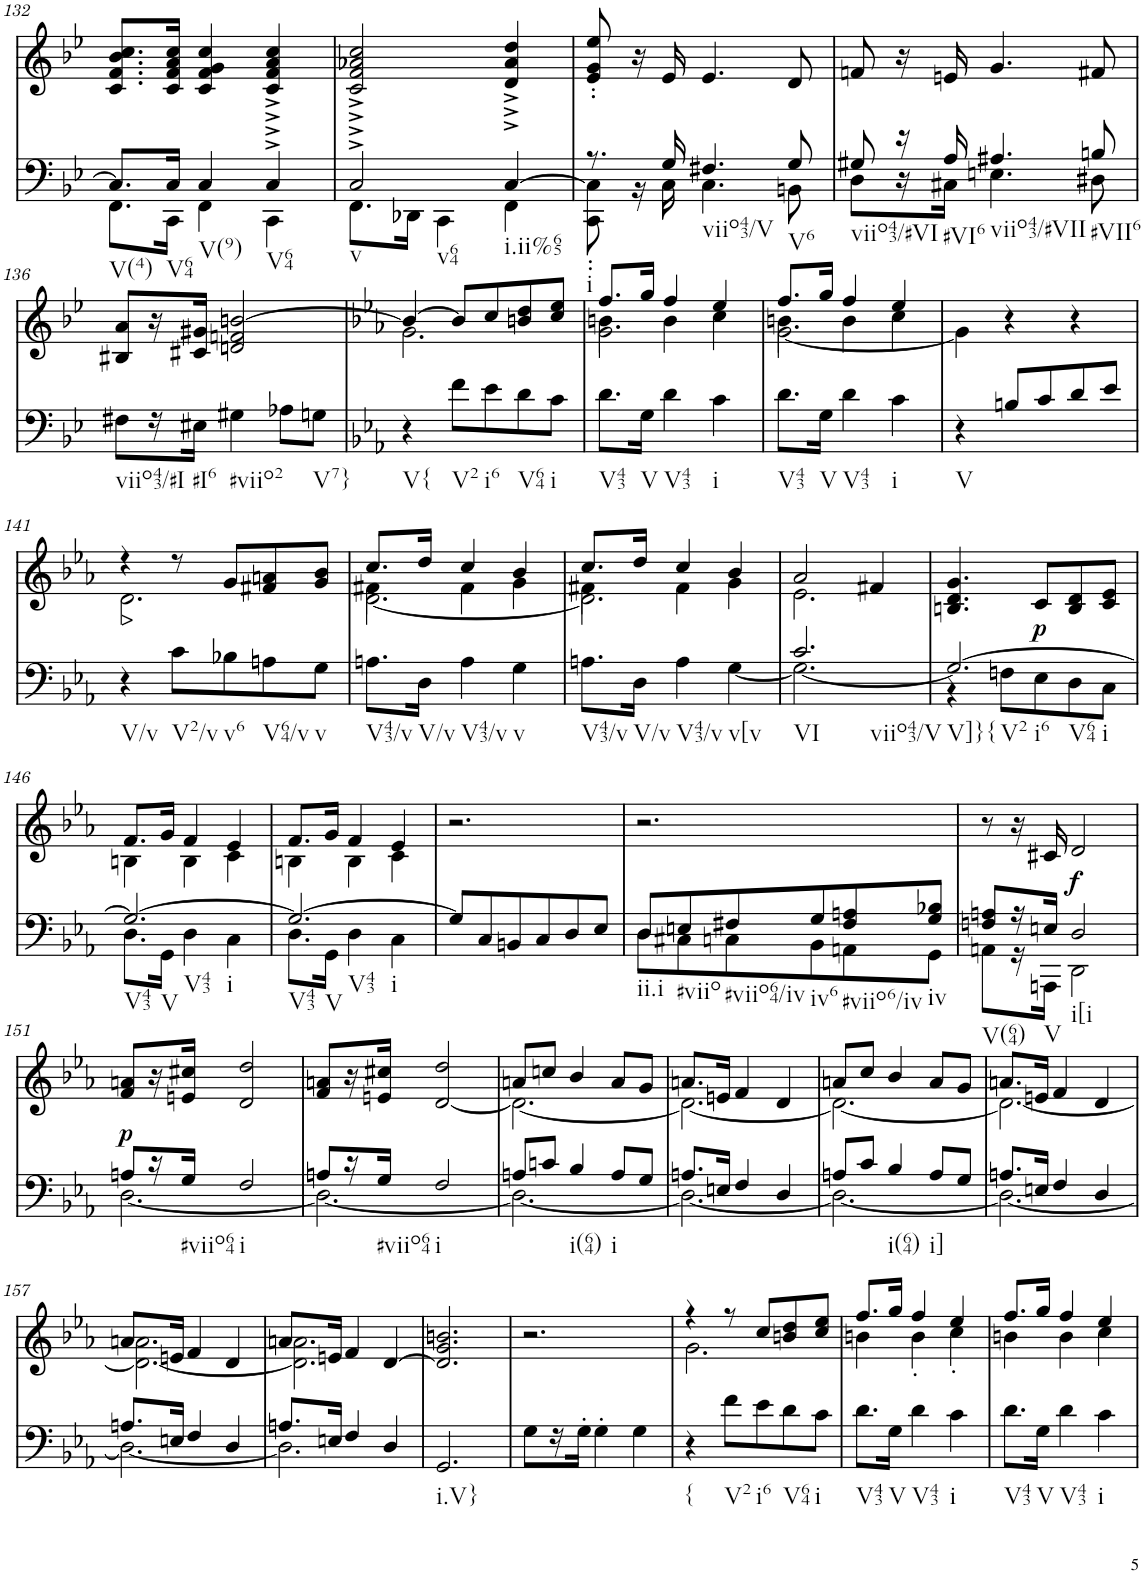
**kern	**kern	**text	**dynam
*part2	*part1	*part1	*part1
*staff2	*staff1	*staff1	*staff1
*I"Piano	*I"Piano	*	*
*I'Pno	*I'Pno	*	*
!!LO:PB:g=z
*clefF4	*clefG2	*	*
*k[b-e-]	*k[b-e-]	*	*
*M3/4	*M3/4	*	*
=132	=132	=132	=132
*^	*	*	*
!LO:TX:b:t=V(4)	!	!	!	!
8.C/L]	8.FF\L	8.c/ 8.f/ 8.b-/ 8.cc/L	.	.
!LO:TX:b:t=V64	!	!	!	!
16C/Jk	16CC\Jk	16c/ 16f/ 16a/ 16cc/Jk	.	.
!LO:TX:b:t=V(9)	!	!	!	!
4C/	4FF\	4c/ 4f/ 4g/ 4cc/	.	.
!LO:TX:b:t=V64	!	!	!	!
4C/	4CC\	4c/^ 4f/^ 4a/^ 4cc/^	.	.
=133	=133	=133	=133	=133
!LO:TX:b:t=v	!	!	!	!
!LO:TX:b:t=v64	!	!	!	!
2C/	8.FF\L	2c/^ 2f/^ 2a-X/^ 2cc/^	.	.
.	16DD-X\Jk	.	.	.
.	4CC\	.	.	.
!LO:TX:b:t=i.ii%65	!	!	!	!
[4C/	4FF\	4d/^ 4a-/^ 4dd/^	.	.
=134	=134	=134	=134	=134
!LO:TX:b:t=i	!	!	!	!
8.r	8CC\' 8C\]'	8e-/' 8g/' 8ee-/'	.	.
.	16r	16r	.	.
16G/	16C\	16e-/	.	.
!LO:TX:b:t=viio43/V	!	!	!	!
4.F#X/	4.C\	4.e-/	.	.
!LO:TX:b:t=V6	!	!	!	!
8G/	8BBn\	8d/	.	.
=135	=135	=135	=135	=135
!LO:TX:b:t=viio43/#VI	!	!	!	!
8G#X/	8D\L	8fn/	.	.
16r	16r	16r	.	.
!LO:TX:b:t=#VI6	!	!	!	!
16A/	16C#X\JJ	16en/	.	.
!LO:TX:b:t=viio43/#VII	!	!	!	!
4.A#X/	4.En\	4.g/	.	.
!LO:TX:b:t=#VII6	!	!	!	!
8Bn/	8D#X\	8f#X/	.	.
!!LO:LB:g=z
=136	=136	=136	=136	=136
!LO:TX:b:t=viio43/#I	!	!	!	!
*v	*v	*	*	*
8F#X\L	8B#X/ 8a/L	.	.
16r	16r	.	.
!LO:TX:b:t=#I6	!	!	!
16E#X\JJ	16c#X/ 16g#X/JJ	.	.
!LO:TX:b:t=#viio2	!	!	!
4G#X\	2dn/ 2fn/ [2bn/	.	.
8A-X\L	.	.	.
!LO:TX:b:t=V7}	!	!	!
8Gn\J	.	.	.
=137	=137	=137	=137
*k[b-e-a-]	*k[b-e-a-]	*	*
*	*^	*	*
!LO:TX:b:t=V{	!	!	!	!
4r	4b/_	2.g\	.	.
!LO:TX:b:t=V2	!	!	!	!
8f\L	8b/L]	.	.	.
!LO:TX:b:t=i6	!	!	!	!
8e-\	8cc/	.	.	.
!LO:TX:b:t=V64	!	!	!	!
8d\	8bn/ 8dd/	.	.	.
!LO:TX:b:t=i	!	!	!	!
8c\J	8cc/ 8ee-/J	.	.	.
=138	=138	=138	=138	=138
*	*	*^	*	*
!LO:TX:b:t=V43	!	!	!	!	!
8.d\L	8.ff/L	4bn\	2.g\	.	.
!LO:TX:b:t=V	!	!	!	!	!
16G\Jk	16gg/Jk	.	.	.	.
!LO:TX:b:t=V43	!	!	!	!	!
4d\	4ff/	4b\	.	.	.
!LO:TX:b:t=i	!	!	!	!	!
4c\	4ee-/	4cc\	.	.	.
=139	=139	=139	=139	=139	=139
!LO:TX:b:t=V43	!	!	!	!	!
8.d\L	8.ff/L	4bn\	[2.g\	.	.
!LO:TX:b:t=V	!	!	!	!	!
16G\Jk	16gg/Jk	.	.	.	.
!LO:TX:b:t=V43	!	!	!	!	!
4d\	4ff/	4b\	.	.	.
!LO:TX:b:t=i	!	!	!	!	!
4c\	4ee-/	4cc\	.	.	.
*	*	*v	*v	*	*
=140	=140	=140	=140	=140
!LO:TX:b:t=V	!	!	!	!
*	*v	*v	*	*
4r	4g\]	.	.
8Bn/L	4r	.	.
8c/	.	.	.
8d/	4r	.	.
8e-/J	.	.	.
!!LO:LB:g=z
=141	=141	=141	=141
*	*^	*	*
!LO:TX:b:t=V/v	!	!	!	!
!	!	!	!LO:LY:b	!
4r	4r	2.d\	>	.
!LO:TX:b:t=V2/v	!	!	!	!
8c\L	8r	.	.	.
!LO:TX:b:t=v6	!	!	!	!
8B-X\	8g/L	.	.	.
!LO:TX:b:t=V64/v	!	!	!	!
8An\	8f#X/ 8an/	.	.	.
!LO:TX:b:t=v	!	!	!	!
8G\J	8g/ 8b-/J	.	.	.
=142	=142	=142	=142	=142
*	*	*^	*	*
!LO:TX:b:t=V43/v	!	!	!	!	!
8.An\L	8.cc/L	4f#X\	[2.d\	.	.
!LO:TX:b:t=V/v	!	!	!	!	!
16D\Jk	16dd/Jk	.	.	.	.
!LO:TX:b:t=V43/v	!	!	!	!	!
4A\	4cc/	4f#\	.	.	.
!LO:TX:b:t=v	!	!	!	!	!
4G\	4b-/	4g\	.	.	.
=143	=143	=143	=143	=143	=143
!LO:TX:b:t=V43/v	!	!	!	!	!
8.An\L	8.cc/L	4f#X\	2.d\]	.	.
!LO:TX:b:t=V/v	!	!	!	!	!
16D\Jk	16dd/Jk	.	.	.	.
!LO:TX:b:t=V43/v	!	!	!	!	!
4A\	4cc/	4f#\	.	.	.
!LO:TX:b:t=v[v	!	!	!	!	!
[4G\	4b-/	4g\	.	.	.
*	*	*v	*v	*	*
=144	=144	=144	=144	=144
*^	*	*	*	*
!LO:TX:b:t=VI	!	!	!	!	!
!LO:TX:b:t=viio43/V	!	!	!	!	!
2.c/	2.G\_	2a-/	2.e-\	.	.
.	.	4f#X/	.	.	.
*	*	*v	*v	*	*
=145	=145	=145	=145	=145
!LO:TX:b:t=V]}{	!	!	!	!
!LO:TX:b:t=V2	!	!	!	!
!LO:TX:b:t=i6	!	!	!	!
!LO:TX:b:t=V64	!	!	!	!
!LO:TX:b:t=i	!	!	!	!
2.G/_	4r	4.Bn/ 4.d/ 4.g/	.	.
.	8Fn\L	.	.	.
!	!	!	!	!LO:DY:b
.	8E-\	8c/L	.	p
.	8D\	8B/ 8d/	.	.
.	8C\J	8c/ 8e-/J	.	.
!!LO:LB:g=z
=146	=146	=146	=146	=146
*	*	*^	*	*
!LO:TX:b:t=V43	!	!	!	!	!
!LO:TX:b:t=V	!	!	!	!	!
!LO:TX:b:t=V43	!	!	!	!	!
!LO:TX:b:t=i	!	!	!	!	!
2.G/_	8.D\L	8.f/L	4Bn\	.	.
.	16GG\Jk	16g/Jk	.	.	.
.	4D\	4f/	4B\	.	.
.	4C\	4e-/	4c\	.	.
=147	=147	=147	=147	=147	=147
!LO:TX:b:t=V43	!	!	!	!	!
!LO:TX:b:t=V	!	!	!	!	!
!LO:TX:b:t=V43	!	!	!	!	!
!LO:TX:b:t=i	!	!	!	!	!
2.G/_	8.D\L	8.f/L	4Bn\	.	.
.	16GG\Jk	16g/Jk	.	.	.
.	4D\	4f/	4B\	.	.
.	4C\	4e-/	4c\	.	.
*v	*v	*	*	*	*
*	*v	*v	*	*
=148	=148	=148	=148
8G/L]	2.r	.	.
8C/	.	.	.
8BBn/	.	.	.
8C/	.	.	.
8D/	.	.	.
8E-/J	.	.	.
=149	=149	=149	=149
*^	*	*	*
!LO:TX:b:t=ii.i	!	!	!	!
8D/L	8D\L	2.r	.	.
!LO:TX:b:t=#viio	!	!	!	!
8En/	8C#X\	.	.	.
!LO:TX:b:t=#viio64/iv	!	!	!	!
8F#X/	8Cn\	.	.	.
!LO:TX:b:t=iv6	!	!	!	!
8G/	8BB-\	.	.	.
!LO:TX:b:t=#viio6/iv	!	!	!	!
8F#/ 8An/	8AAn\	.	.	.
!LO:TX:b:t=iv	!	!	!	!
8G/ 8B-X/J	8GG\J	.	.	.
=150	=150	=150	=150	=150
!LO:TX:b:t=V(64)	!	!	!	!
8Fn/ 8An/L	8AAn\L	8r	.	.
16r	16r	16r	.	.
!LO:TX:b:t=V	!	!	!	!
16En/JJ	16AAAn\JJ	16c#X/	.	.
!LO:TX:b:t=i[i	!	!	!	!
!	!	!	!	!LO:DY:b
2D/	2DD\	2d/	.	f
!!LO:LB:g=z
=151	=151	=151	=151	=151
!	!	!	!	!LO:DY:b
8An/L	[2.D\	8f/ 8an/L	.	p
16r	.	16r	.	.
!LO:TX:b:t=#viio64	!	!	!	!
16G/JJ	.	16en/ 16cc#X/JJ	.	.
!LO:TX:b:t=i	!	!	!	!
2F/	.	2d/ 2dd/	.	.
=152	=152	=152	=152	=152
8An/L	2.D\_	8f/ 8an/L	.	.
16r	.	16r	.	.
!LO:TX:b:t=#viio64	!	!	!	!
16G/JJ	.	16en/ 16cc#X/JJ	.	.
!LO:TX:b:t=i	!	!	!	!
2F/	.	[2d/ 2dd/	.	.
=153	=153	=153	=153	=153
*	*	*^	*	*
8An/L	2.D\_	8an/L	2.d\_	.	.
8cn/J	.	8ccn/J	.	.	.
!LO:TX:b:t=i(64)	!	!	!	!	!
4B-/	.	4b-/	.	.	.
!LO:TX:b:t=i	!	!	!	!	!
8A/L	.	8a/L	.	.	.
8G/J	.	8g/J	.	.	.
=154	=154	=154	=154	=154	=154
8.An/L	2.D\_	8.an/L	2.d\_	.	.
16En/Jk	.	16en/Jk	.	.	.
4F/	.	4f/	.	.	.
4D/	.	4d/	.	.	.
=155	=155	=155	=155	=155	=155
8An/L	2.D\_	8an/L	2.d\_	.	.
8c/J	.	8cc/J	.	.	.
!LO:TX:b:t=i(64)	!	!	!	!	!
4B-/	.	4b-/	.	.	.
!LO:TX:b:t=i]	!	!	!	!	!
8A/L	.	8a/L	.	.	.
8G/J	.	8g/J	.	.	.
=156	=156	=156	=156	=156	=156
8.An/L	2.D\_	8.an/L	2.d\_	.	.
16En/Jk	.	16en/Jk	.	.	.
4F/	.	4f/	.	.	.
4D/	.	4d/	.	.	.
!!LO:LB:g=z	!!
=157	=157	=157	=157	=157	=157
8.An/L	2.D\_	2.d\_ 2.an\	8.a/L	.	.
16En/Jk	.	.	16en/Jk	.	.
4F/	.	.	4f/	.	.
4D/	.	.	4d/	.	.
=158	=158	=158	=158	=158	=158
8.An/L	2.D\]	2.d\] 2.an\	8.a/L	.	.
16En/Jk	.	.	16en/Jk	.	.
4F/	.	.	4f/	.	.
4D/	.	.	[4d/	.	.
*v	*v	*	*	*	*
=159	=159	=159	=159	=159
!LO:TX:b:t=i.V}	!	!	!	!
*	*v	*v	*	*
2.GG/	2.d/] 2.g/ 2.bn/	.	.
=160	=160	=160	=160
8G\L	2.r	.	.
16r	.	.	.
16G'\JJ	.	.	.
4G'\	.	.	.
4G\	.	.	.
=161	=161	=161	=161
*	*^	*	*
!LO:TX:b:t={	!	!	!	!
4r	4r	2.g\	.	.
!LO:TX:b:t=V2	!	!	!	!
8f\L	8r	.	.	.
!LO:TX:b:t=i6	!	!	!	!
8e-\	8cc/L	.	.	.
!LO:TX:b:t=V64	!	!	!	!
8d\	8bn/ 8dd/	.	.	.
!LO:TX:b:t=i	!	!	!	!
8c\J	8cc/ 8ee-/J	.	.	.
=162	=162	=162	=162	=162
!LO:TX:b:t=V43	!	!	!	!
8.d\L	8.ff/L	4bn\	.	.
!LO:TX:b:t=V	!	!	!	!
16G\Jk	16gg/Jk	.	.	.
!LO:TX:b:t=V43	!	!	!	!
4d\	4ff/	4b'\	.	.
!LO:TX:b:t=i	!	!	!	!
4c\	4ee-/	4cc'\	.	.
=163	=163	=163	=163	=163
!LO:TX:b:t=V43	!	!	!	!
8.d\L	8.ff/L	4bn\	.	.
!LO:TX:b:t=V	!	!	!	!
16G\Jk	16gg/Jk	.	.	.
!LO:TX:b:t=V43	!	!	!	!
4d\	4ff/	4b\	.	.
!LO:TX:b:t=i	!	!	!	!
4c\	4ee-/	4cc\	.	.
*	*v	*v	*	*
=	=	=	=
*-	*-	*-	*-
